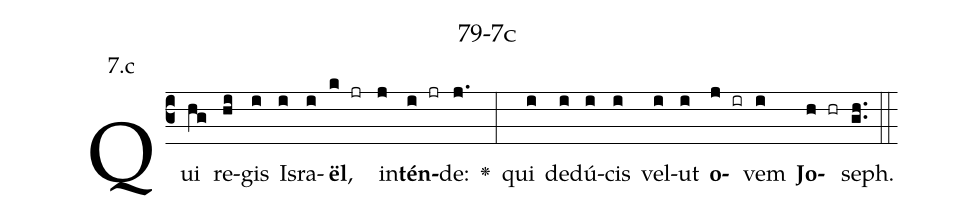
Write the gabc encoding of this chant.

name: 79-7c;
annotation: 7.c;
%%
(c3)Qui(hg) re(hi)gis(i) Is(i)ra(i)<b>ël</b>,(k jr) in(j)<b>tén</b>(i jr)de:(j.) <v>\greheightstar</v>(:) qui(i) de(i)dú(i)cis(i) vel(i)ut(i) <b>o</b>(j ir)vem(i) <b>Jo</b>(h hr)seph.(gh..) (::)


%E(i) u(i) o(j) u(i) a(h) e.(gh..) (::)
